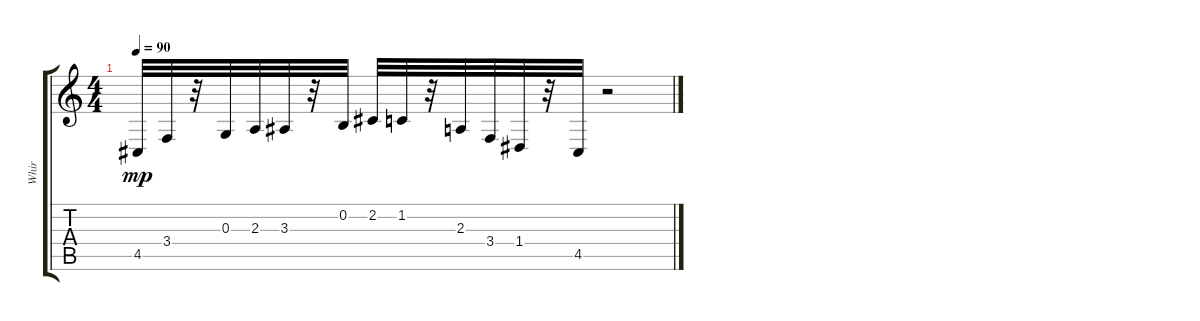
\track ("Whir" "Whir") {instrument sopranosax}
\staff {score tabs}
\tuning (E4 B3 G3 D3 A2 E2) {hide}
\ts (4 4)
\tempo 90
\clef g2
\ks c
4.5.32{dy mp} 3.4.32 r.32 0.3.32 2.3.32 3.3.32 r.32 0.2.32 2.2.32 1.2.32 r.32 2.3.32 3.4.32 1.4.32 r.32 4.5.32 r.2
